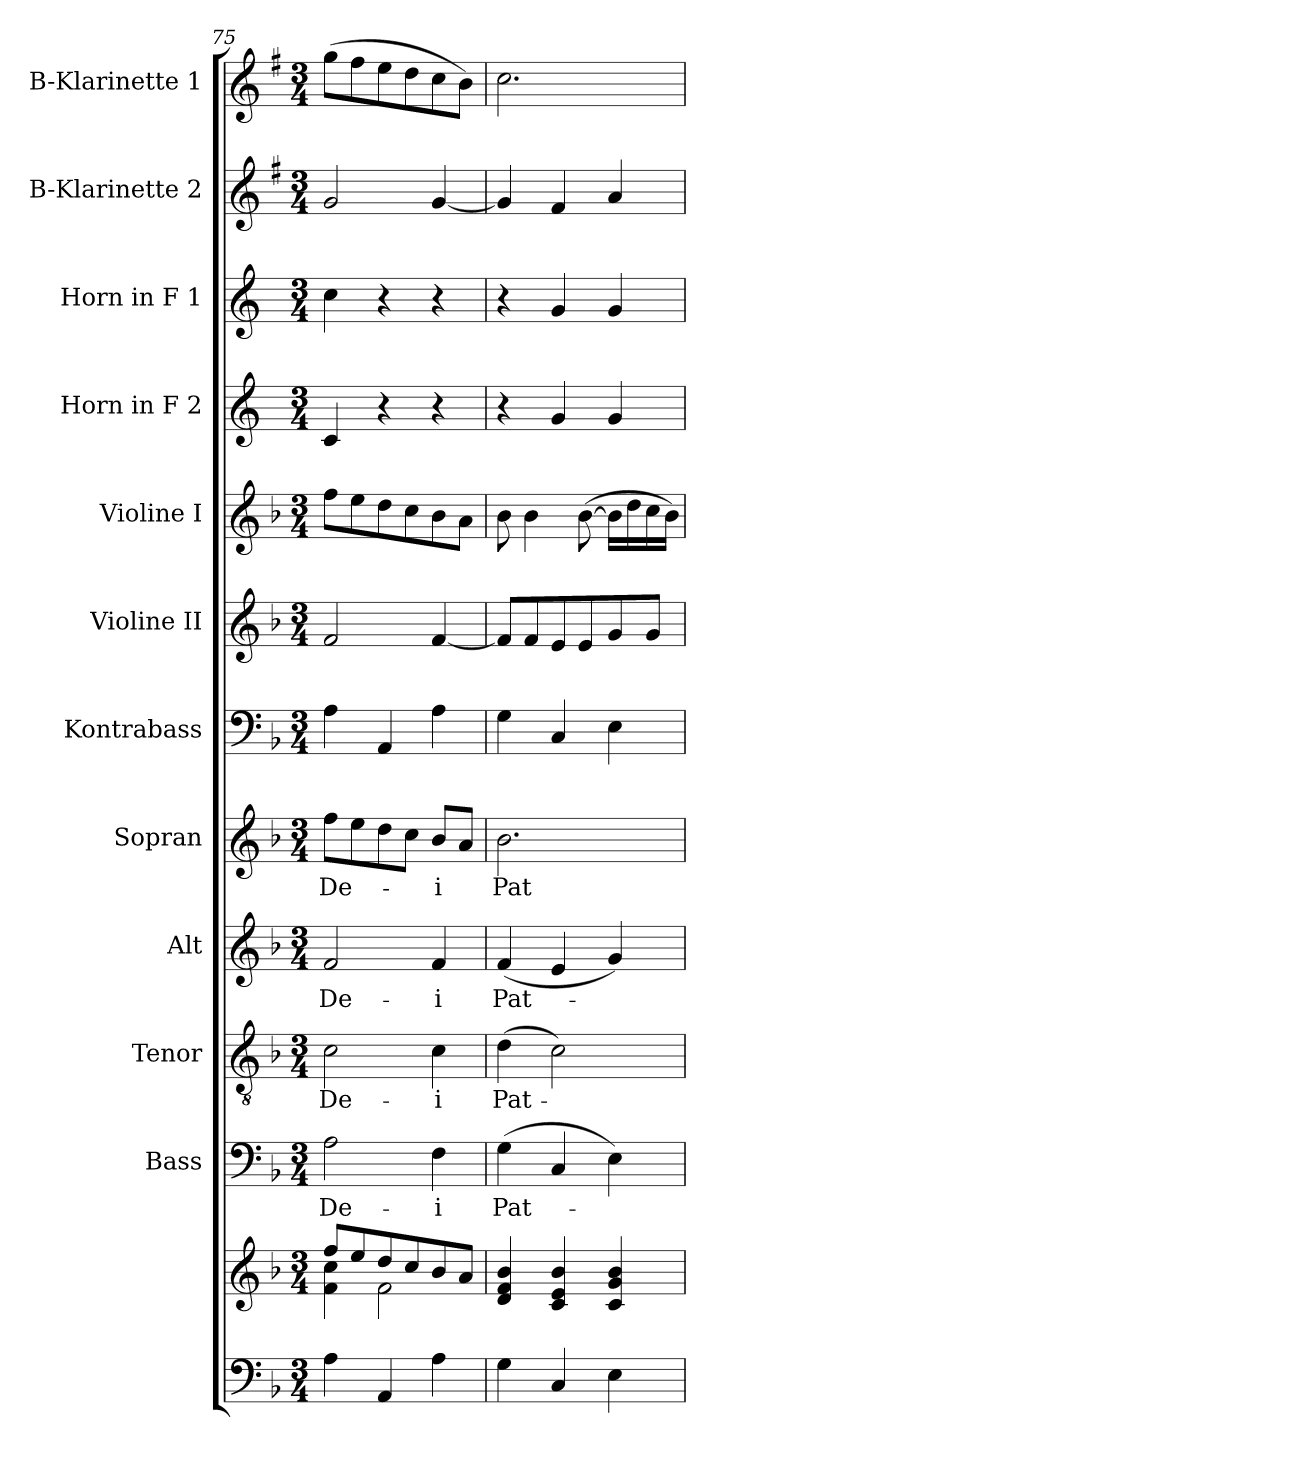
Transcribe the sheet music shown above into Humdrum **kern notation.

**kern	**kern	**kern	**text	**kern	**text	**kern	**text	**kern	**text	**kern	**kern	**kern	**kern	**kern	**kern	**kern
*part12	*part12	*part11	*part11	*part10	*part10	*part9	*part9	*part8	*part8	*part7	*part6	*part5	*part4	*part3	*part2	*part1
*staff13	*staff12	*staff11	*staff11	*staff10	*staff10	*staff9	*staff9	*staff8	*staff8	*staff7	*staff6	*staff5	*staff4	*staff3	*staff2	*staff1
*	*	*I"Bass	*	*I"Tenor	*	*I"Alt	*	*I"Sopran	*	*I"Kontrabass	*I"Violine II	*I"Violine I	*I"Horn in F 2	*I"Horn in F 1	*I"B-Klarinette 2	*I"B-Klarinette 1
*	*	*I'B.	*	*I'T.	*	*I'A.	*	*I'S.	*	*I'Kb.	*I'Vl. II	*I'Vl. I	*	*	*I'B Kl. 2	*I'B Kl. 1
*clefF4	*clefG2	*clefF4	*	*clefGv2	*	*clefG2	*	*clefG2	*	*clefF4	*clefG2	*clefG2	*clefG2	*clefG2	*clefG2	*clefG2
*	*	*	*	*	*	*	*	*	*	*ITrd7c12	*	*	*ITrd4c7	*ITrd4c7	*ITrd1c2	*ITrd1c2
*k[b-]	*k[b-]	*k[b-]	*	*k[b-]	*	*k[b-]	*	*k[b-]	*	*k[b-]	*k[b-]	*k[b-]	*k[b-]	*k[b-]	*k[b-]	*k[b-]
*F:	*F:	*F:	*	*F:	*	*F:	*	*F:	*	*F:	*F:	*F:	*F:	*F:	*F:	*F:
*M3/4	*M3/4	*M3/4	*	*M3/4	*	*M3/4	*	*M3/4	*	*M3/4	*M3/4	*M3/4	*M3/4	*M3/4	*M3/4	*M3/4
=75	=75	=75	=75	=75	=75	=75	=75	=75	=75	=75	=75	=75	=75	=75	=75	=75
*	*^	*	*	*	*	*	*	*	*	*	*	*	*	*	*	*
!	!	!	!	!LO:LY:b	!	!LO:LY:b	!	!LO:LY:b	!	!LO:LY:b	!	!	!	!	!	!	!
4A\	8ff/L	4f\ 4cc\	2A\	De-	2c\	De-	2f/	De-	8ff\L	De-	4AA\	2f/	8ff\L	4F/	4f\	2f/	(>8ff\L
.	8ee/	.	.	.	.	.	.	.	8ee\	.	.	.	8ee\	.	.	.	8ee\
4AA/	8dd/	2f\	.	.	.	.	.	.	8dd\	.	4AAA/	.	8dd\	4r	4r	.	8dd\
.	8cc/	.	.	.	.	.	.	.	8cc\J	.	.	.	8cc\	.	.	.	8cc\
!	!	!	!	!LO:LY:b	!	!LO:LY:b	!	!LO:LY:b	!	!LO:LY:b	!	!	!	!	!	!	!
4A\	8b-/	.	4F\	-i	4c\	-i	4f/	-i	8b-/L	-i	4AA\	[4f/	8b-\	4r	4r	[4f/	8b-\
.	8a/J	.	.	.	.	.	.	.	8a/J	.	.	.	8a\J	.	.	.	8a\J)
*	*v	*v	*	*	*	*	*	*	*	*	*	*	*	*	*	*	*
!!LO:PB:g=z
=76	=76	=76	=76	=76	=76	=76	=76	=76	=76	=76	=76	=76	=76	=76	=76	=76
!	!	!	!LO:LY:b	!	!LO:LY:b	!	!LO:LY:b	!	!LO:LY:b	!	!	!	!	!	!	!
4G\	4d/ 4f/ 4b-/	(>4G\	Pat-	(>4d\	Pat-	(<4f/	Pat-	2.b-\	Pat-	4GG\	8f/L]	8b-\	4r	4r	4f/]	2.b-\
.	.	.	.	.	.	.	.	.	.	.	8f/	4b-\	.	.	.	.
4C/	4c/ 4e/ 4b-/	4C/	.	2c\)	.	4e/	.	.	.	4CC/	8e/	.	4c/	4c/	4e/	.
.	.	.	.	.	.	.	.	.	.	.	8e/	(>[8b-\	.	.	.	.
4E\	4c/ 4g/ 4b-/	4E\)	.	.	.	4g/)	.	.	.	4EE\	8g/	16b-\LL]	4c/	4c/	4g/	.
.	.	.	.	.	.	.	.	.	.	.	.	16dd\	.	.	.	.
.	.	.	.	.	.	.	.	.	.	.	8g/J	16cc\	.	.	.	.
.	.	.	.	.	.	.	.	.	.	.	.	16b-\JJ)	.	.	.	.
=	=	=	=	=	=	=	=	=	=	=	=	=	=	=	=	=
*-	*-	*-	*-	*-	*-	*-	*-	*-	*-	*-	*-	*-	*-	*-	*-	*-
